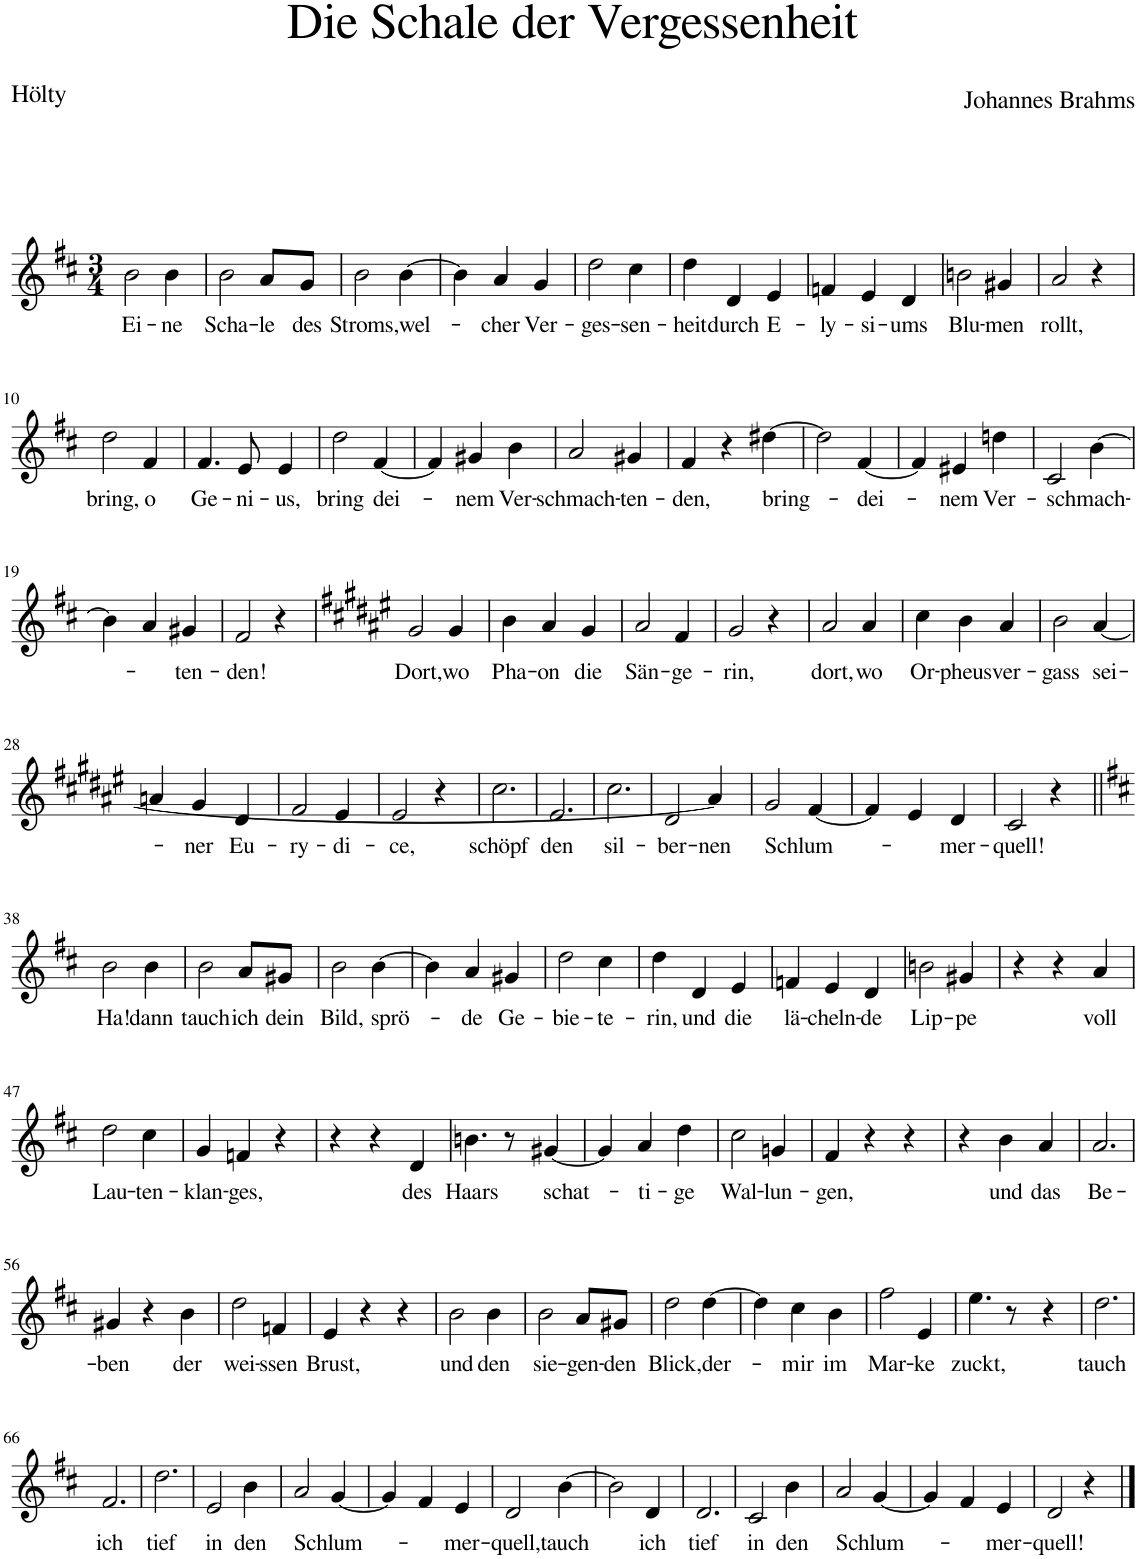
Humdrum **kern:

**kern	**text
*part1	*part1
*staff1	*staff1
*I"Piano	*
*I'Pno	*
*clefG2	*
*k[f#c#]	*
*M3/4	*
=1	=1
!	!LO:LY:b
2b\	Ei-
!	!LO:LY:b
4b\	-ne
=2	=2
!	!LO:LY:b
2b\	Scha-
!	!LO:LY:b
8a/L	-le
!	!LO:LY:b
8g/J	des
=3	=3
!	!LO:LY:b
2b\	Stroms,
!	!LO:LY:b
[4b\	wel-
=4	=4
4b\]	.
!	!LO:LY:b
4a/	-cher
!	!LO:LY:b
4g/	Ver-
=5	=5
!	!LO:LY:b
2dd\	-ges-
!	!LO:LY:b
4cc#\	-sen-
=6	=6
!	!LO:LY:b
4dd\	-heit
!	!LO:LY:b
4d/	durch
!	!LO:LY:b
4e/	E-
=7	=7
!	!LO:LY:b
4fn/	-ly-
!	!LO:LY:b
4e/	-si-
!	!LO:LY:b
4d/	-ums
=8	=8
!	!LO:LY:b
2bn\	Blu-
!	!LO:LY:b
4g#X/	-men
=9	=9
!	!LO:LY:b
2a/	rollt,
4r	.
!!LO:LB:g=z
=10	=10
!	!LO:LY:b
2dd\	bring,
!	!LO:LY:b
4f#/	o
=11	=11
!	!LO:LY:b
4.f#/	Ge-
!	!LO:LY:b
8e/	-ni-
!	!LO:LY:b
4e/	-us,
=12	=12
!	!LO:LY:b
2dd\	bring
!	!LO:LY:b
[4f#/	dei-
=13	=13
4f#/]	.
!	!LO:LY:b
4g#X/	-nem
!	!LO:LY:b
4b\	Ver-
=14	=14
!	!LO:LY:b
2a/	schmach-
!	!LO:LY:b
4g#X/	-ten-
=15	=15
!	!LO:LY:b
4f#/	-den,
4r	.
!	!LO:LY:b
[4dd#X\	bring-
=16	=16
2dd#\]	.
!	!LO:LY:b
[4f#/	-dei-
=17	=17
4f#/]	.
!	!LO:LY:b
4e#X/	-nem
!	!LO:LY:b
4ddn\	Ver-
=18	=18
!	!LO:LY:b
2c#/	-schmach-
[4b\	.
!!LO:LB:g=z
=19	=19
4b\]	.
4a/	.
!	!LO:LY:b
4g#X/	-ten-
=20	=20
!	!LO:LY:b
2f#/	-den!
4r	.
=21	=21
*k[f#c#g#d#a#e#]	*
!	!LO:LY:b
2g#/	Dort,
!	!LO:LY:b
4g#/	wo
=22	=22
!	!LO:LY:b
4b\	Pha-
!	!LO:LY:b
4a#/	-on
!	!LO:LY:b
4g#/	die
=23	=23
!	!LO:LY:b
2a#/	Sän-
!	!LO:LY:b
4f#/	-ge-
=24	=24
!	!LO:LY:b
2g#/	-rin,
4r	.
=25	=25
!	!LO:LY:b
2a#/	dort,
!	!LO:LY:b
4a#/	wo
=26	=26
!	!LO:LY:b
4cc#\	Or-
!	!LO:LY:b
4b\	-pheus
!	!LO:LY:b
4a#/	ver-
=27	=27
!	!LO:LY:b
2b\	-gass
!	!LO:LY:b
[4a#/	sei-
!!LO:LB:g=z
=28	=28
4an/	.
!	!LO:LY:b
4g#/	-ner
!	!LO:LY:b
4d#/	Eu-
=29	=29
!	!LO:LY:b
2f#/	-ry-
!	!LO:LY:b
4e#/	-di-
=30	=30
!	!LO:LY:b
2e#/	-ce,
4r	.
=31	=31
!	!LO:LY:b
2.cc#\	schöpf
=32	=32
!	!LO:LY:b
2.e#/	den
=33	=33
!	!LO:LY:b
2.cc#\	sil-
=34	=34
!	!LO:LY:b
2d#/	ber-
!	!LO:LY:b
4a#/]	-nen
=35	=35
!	!LO:LY:b
2g#/	Schlum-
[4f#/	.
=36	=36
4f#/]	.
4e#/	.
!	!LO:LY:b
4d#/	-mer-
=37	=37
!	!LO:LY:b
2c#/	-quell!
4r	.
!!LO:LB:g=z
=38||	=38||
*k[f#c#]	*
!	!LO:LY:b
2b\	Ha!
!	!LO:LY:b
4b\	dann
=39	=39
!	!LO:LY:b
2b\	tauch
!	!LO:LY:b
8a/L	ich
!	!LO:LY:b
8g#X/J	dein
=40	=40
!	!LO:LY:b
2b\	Bild,
!	!LO:LY:b
[4b\	sprö-
=41	=41
4b\]	.
!	!LO:LY:b
4a/	-de
!	!LO:LY:b
4g#X/	-Ge-
=42	=42
!	!LO:LY:b
2dd\	-bie-
!	!LO:LY:b
4cc#\	-te-
=43	=43
!	!LO:LY:b
4dd\	-rin,
!	!LO:LY:b
4d/	und
!	!LO:LY:b
4e/	die
=44	=44
!	!LO:LY:b
4fn/	lä-
!	!LO:LY:b
4e/	-cheln-
!	!LO:LY:b
4d/	-de
=45	=45
!	!LO:LY:b
2bn\	Lip-
!	!LO:LY:b
4g#X/	-pe
=46	=46
4r	.
4r	.
!	!LO:LY:b
4a/	voll
!!LO:LB:g=z
=47	=47
!	!LO:LY:b
2dd\	Lau-
!	!LO:LY:b
4cc#\	-ten-
=48	=48
!	!LO:LY:b
4g/	-klan-
!	!LO:LY:b
4fn/	-ges,
4r	.
=49	=49
4r	.
4r	.
!	!LO:LY:b
4d/	des
=50	=50
!	!LO:LY:b
4.bn\	Haars
8r	.
!	!LO:LY:b
[4g#X/	schat-
=51	=51
4g#/]	.
!	!LO:LY:b
4a/	-ti-
!	!LO:LY:b
4dd\	-ge
=52	=52
!	!LO:LY:b
2cc#\	Wal-
!	!LO:LY:b
4gn/	-lun-
=53	=53
!	!LO:LY:b
4f#/	-gen,
4r	.
4r	.
=54	=54
4r	.
!	!LO:LY:b
4b\	und
!	!LO:LY:b
4a/	das
=55	=55
!	!LO:LY:b
2.a/	Be-
!!LO:LB:g=z
=56	=56
!	!LO:LY:b
4g#X/	-ben
4r	.
!	!LO:LY:b
4b\	der
=57	=57
!	!LO:LY:b
2dd\	wei-
!	!LO:LY:b
4fn/	-ssen
=58	=58
!	!LO:LY:b
4e/	Brust,
4r	.
4r	.
=59	=59
!	!LO:LY:b
2b\	und
!	!LO:LY:b
4b\	den
=60	=60
!	!LO:LY:b
2b\	sie-
!	!LO:LY:b
8a/L	-gen-
!	!LO:LY:b
8g#X/J	-den
=61	=61
!	!LO:LY:b
2dd\	Blick,
!	!LO:LY:b
[4dd\	der-
=62	=62
4dd\]	.
!	!LO:LY:b
4cc#\	mir
!	!LO:LY:b
4b\	im
=63	=63
!	!LO:LY:b
2ff#\	Mar-
!	!LO:LY:b
4e/	-ke
=64	=64
!	!LO:LY:b
4.ee\	zuckt,
8r	.
4r	.
=65	=65
!	!LO:LY:b
2.dd\	tauch
!!LO:LB:g=z
=66	=66
!	!LO:LY:b
2.f#/	ich
=67	=67
!	!LO:LY:b
2.dd\	tief
=68	=68
!	!LO:LY:b
2e/	in
!	!LO:LY:b
4b\	den
=69	=69
!	!LO:LY:b
2a/	Schlum-
[4g/	.
=70	=70
4g/]	.
4f#/	.
!	!LO:LY:b
4e/	-mer-
=71	=71
!	!LO:LY:b
2d/	-quell,
!	!LO:LY:b
[4b\	tauch
=72	=72
2b\]	.
!	!LO:LY:b
4d/	ich
=73	=73
!	!LO:LY:b
2.d/	tief
=74	=74
!	!LO:LY:b
2c#/	in
!	!LO:LY:b
4b\	den
=75	=75
!	!LO:LY:b
2a/	Schlum-
[4g/	.
=76	=76
4g/]	.
4f#/	.
!	!LO:LY:b
4e/	-mer-
=77	=77
!	!LO:LY:b
2d/	quell!
4r	.
==	==
*-	*-
